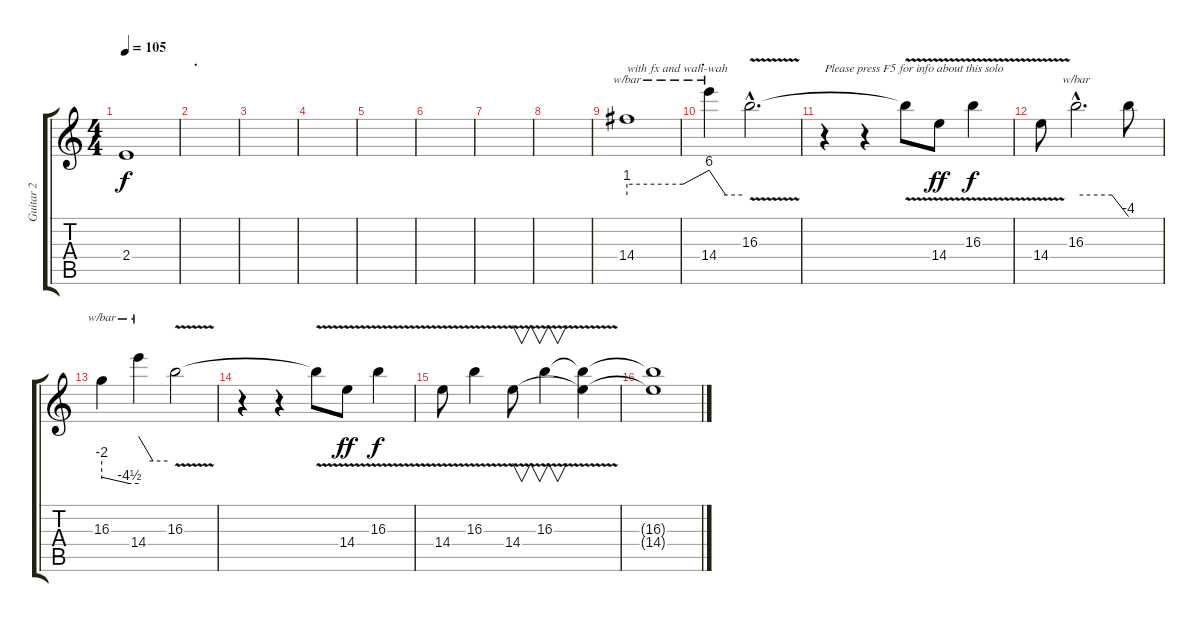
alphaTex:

\track ("Guitar 2" "Guitar 2") {instrument distortionguitar}
\staff {score tabs}
\tuning (E4 B3 G3 D3 A2 D2) {hide}
\ts (4 4)
\tempo 105
\clef g2
\ks c
2.4.1{dy f} |
\section ("" ".")
|
|
|
|
|
|
|
14.4.1{tbe (custom default 0 4 41 4 60 24) txt "with fx and wah-wah" volume 16 instrument lead5charang} |
\section ("" ".")
14.4.4{tbe (custom default 0 24 30 0 60 0)} 16.3{v hac}.2{d} |
r.4{txt "Please press F5 for info about this solo"} r.4 16.3{t}.8 14.4{v}.8{dy ff} 16.3{v}.4{dy f} |
14.4{v}.8 16.3{hac}.2{d tbe (custom default 0 0 41 0 60 -16)} 16.3{t}.8 |
16.3.4{tbe (custom default 0 -8 45 -18 60 -18)} 14.4.4{tbe (custom default 0 24 30 0 60 0)} 16.3{v}.2 |
r.4 r.4 16.3{t}.8 14.4{v}.8{dy ff} 16.3{v}.4{dy f} |
14.4{v}.8 16.3{v}.4 14.4{v}.8{v} 16.3{v}.4{v volume 6} (16.3{t} 14.4{t}).4 |
(16.3{t} 14.4{t}).1
